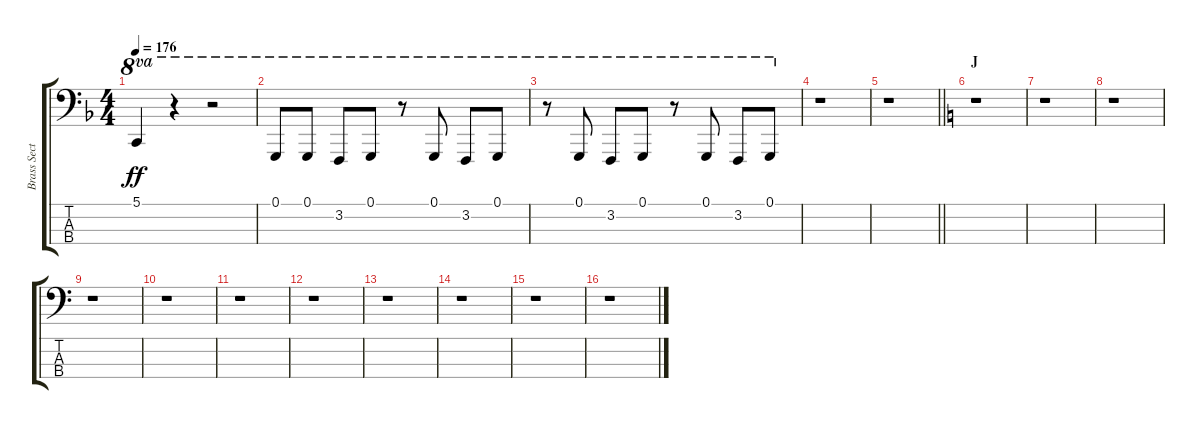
\track ("Brass Section II" "Brass Sect") {instrument brasssection}
\staff {score tabs}
\tuning (G2 D2 A1 E1) {hide}
\ts (4 4)
\tempo 176
\clef f4
\ks f
5.1.4{ot 8va dy ff} r.4{ot 8va} r.2{ot 8va} |
0.1.8{ot 8va} 0.1.8{ot 8va} 3.2.8{ot 8va} 0.1.8{ot 8va} r.8{ot 8va} 0.1.8{ot 8va} 3.2.8{ot 8va} 0.1.8{ot 8va} |
r.8{ot 8va} 0.1.8{ot 8va} 3.2.8{ot 8va} 0.1.8{ot 8va} r.8{ot 8va} 0.1.8{ot 8va} 3.2.8{ot 8va} 0.1.8{ot 8va} |
r.1 |
\barLineRight lightlight
r.1 |
\section ("" "J")
\ks c
r.1 |
r.1 |
r.1 |
r.1 |
r.1 |
r.1 |
r.1 |
r.1 |
r.1 |
r.1 |
r.1
